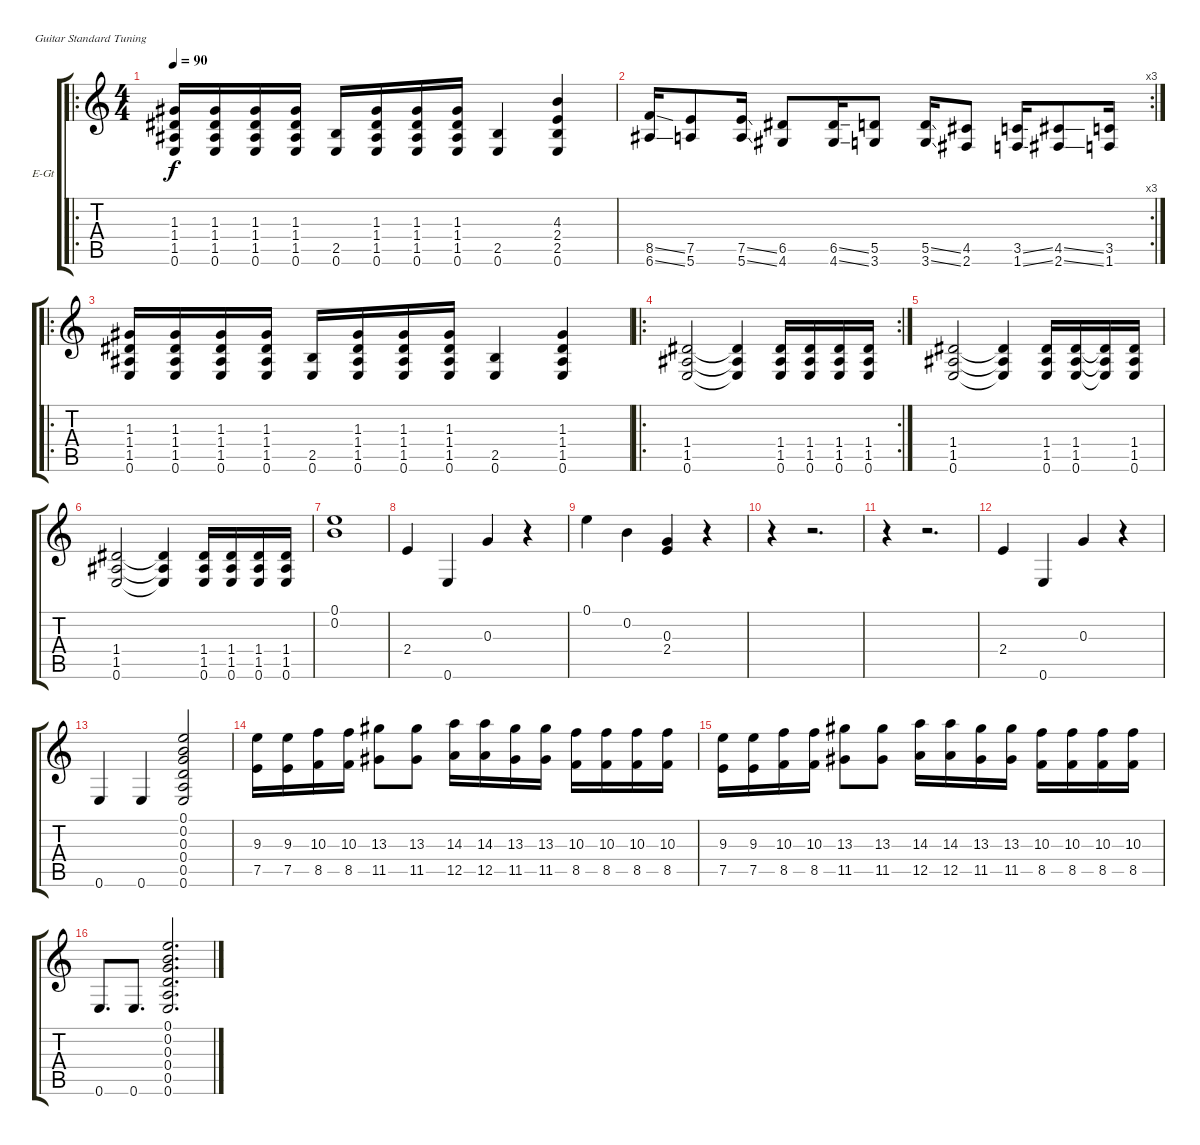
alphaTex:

\bracketExtendMode groupsimilarinstruments
\firstSystemTrackNameOrientation horizontal
\otherSystemsTrackNameOrientation horizontal
\track ("Electric Guitar" "E-Gt") {instrument distortionguitar}
\staff {score tabs}
\tuning (E4 B3 G3 D3 A2 E2)
\ro
\ts (4 4)
\tempo 90
\clef g2
\scale
0.285714
\ks c
(1.3 1.4 1.5 0.6).16{dy f} (1.3 1.4 1.5 0.6).16 (1.3 1.4 1.5 0.6).16 (1.3 1.4 1.5 0.6).16 (2.5 0.6).16 (1.3 1.4 1.5 0.6).16 (1.3 1.4 1.5 0.6).16 (1.3 1.4 1.5 0.6).16 (2.5 0.6).4 (4.3 2.4 2.5 0.6).4 |
\rc 3
\scale
0.262548 (8.5{ss} 6.6{ss}).16 (7.5 5.6).8 (7.5{ss} 5.6{ss}).16 (6.5 4.6).8 (6.5{ss} 4.6{ss}).16 (5.5 3.6).8 (5.5{ss} 3.6{ss}).16 (4.5 2.6).8 (3.5{ss} 1.6{ss}).16 (4.5{ss} 2.6{ss}).8 (3.5 1.6).16 |
\ro
\scale
0.342593 (1.3 1.4 1.5 0.6).16 (1.3 1.4 1.5 0.6).16 (1.3 1.4 1.5 0.6).16 (1.3 1.4 1.5 0.6).16 (2.5 0.6).16 (1.3 1.4 1.5 0.6).16 (1.3 1.4 1.5 0.6).16 (1.3 1.4 1.5 0.6).16 (2.5 0.6).4 (1.3 1.4 1.5 0.6).4 |
\ro
\rc 2
\scale
0.37037 (0.6 1.5 1.4).2 (0.6{t} 1.5{t} 1.4{t}).4 (0.6 1.5 1.4).16 (0.6 1.5 1.4).16 (0.6 1.5 1.4).16 (0.6 1.5 1.4).16 |
\scale
0.287037 (1.4 1.5 0.6).2 (1.4{t} 1.5{t} 0.6{t}).4 (1.4 1.5 0.6).16 (1.4 1.5 0.6).16 (1.4{t} 1.5{t} 0.6{t}).16 (1.4 1.5 0.6).16 |
\scale
0.333333 (1.4 1.5 0.6).2 (1.4{t} 1.5{t} 0.6{t}).4 (1.4 1.5 0.6).16 (1.4 1.5 0.6).16 (1.4 1.5 0.6).16 (1.4 1.5 0.6).16 |
\scale
0.333333 (0.1 0.2).1 |
\scale
0.333333 2.4.4 0.6.4 0.3.4 r.4 |
\scale
0.333333 0.1.4 0.2.4 (0.3 2.4).4 r.4 |
\scale
0.333333 r.4 r.2{d} |
\scale
0.333333 r.4 r.2{d} |
\scale
0.333333 2.4.4 0.6.4 0.3.4 r.4 |
\scale
0.333333 0.6.4 0.6.4 (0.1 0.2 0.3 0.4 0.5 0.6).2 |
\scale
0.333333 (9.3 7.5).16 (9.3 7.5).16 (10.3 8.5).16 (10.3 8.5).16 (13.3 11.5).8 (13.3 11.5).8 (14.3 12.5).16 (14.3 12.5).16 (13.3 11.5).16 (13.3 11.5).16 (10.3 8.5).16 (10.3 8.5).16 (10.3 8.5).16 (10.3 8.5).16 |
\scale
0.333333 (9.3 7.5).16 (9.3 7.5).16 (10.3 8.5).16 (10.3 8.5).16 (13.3 11.5).8 (13.3 11.5).8 (14.3 12.5).16 (14.3 12.5).16 (13.3 11.5).16 (13.3 11.5).16 (10.3 8.5).16 (10.3 8.5).16 (10.3 8.5).16 (10.3 8.5).16 |
\scale
0.333333 0.6.8{d} 0.6.8{d} (0.1 0.2 0.3 0.4 0.5 0.6).2{d}
